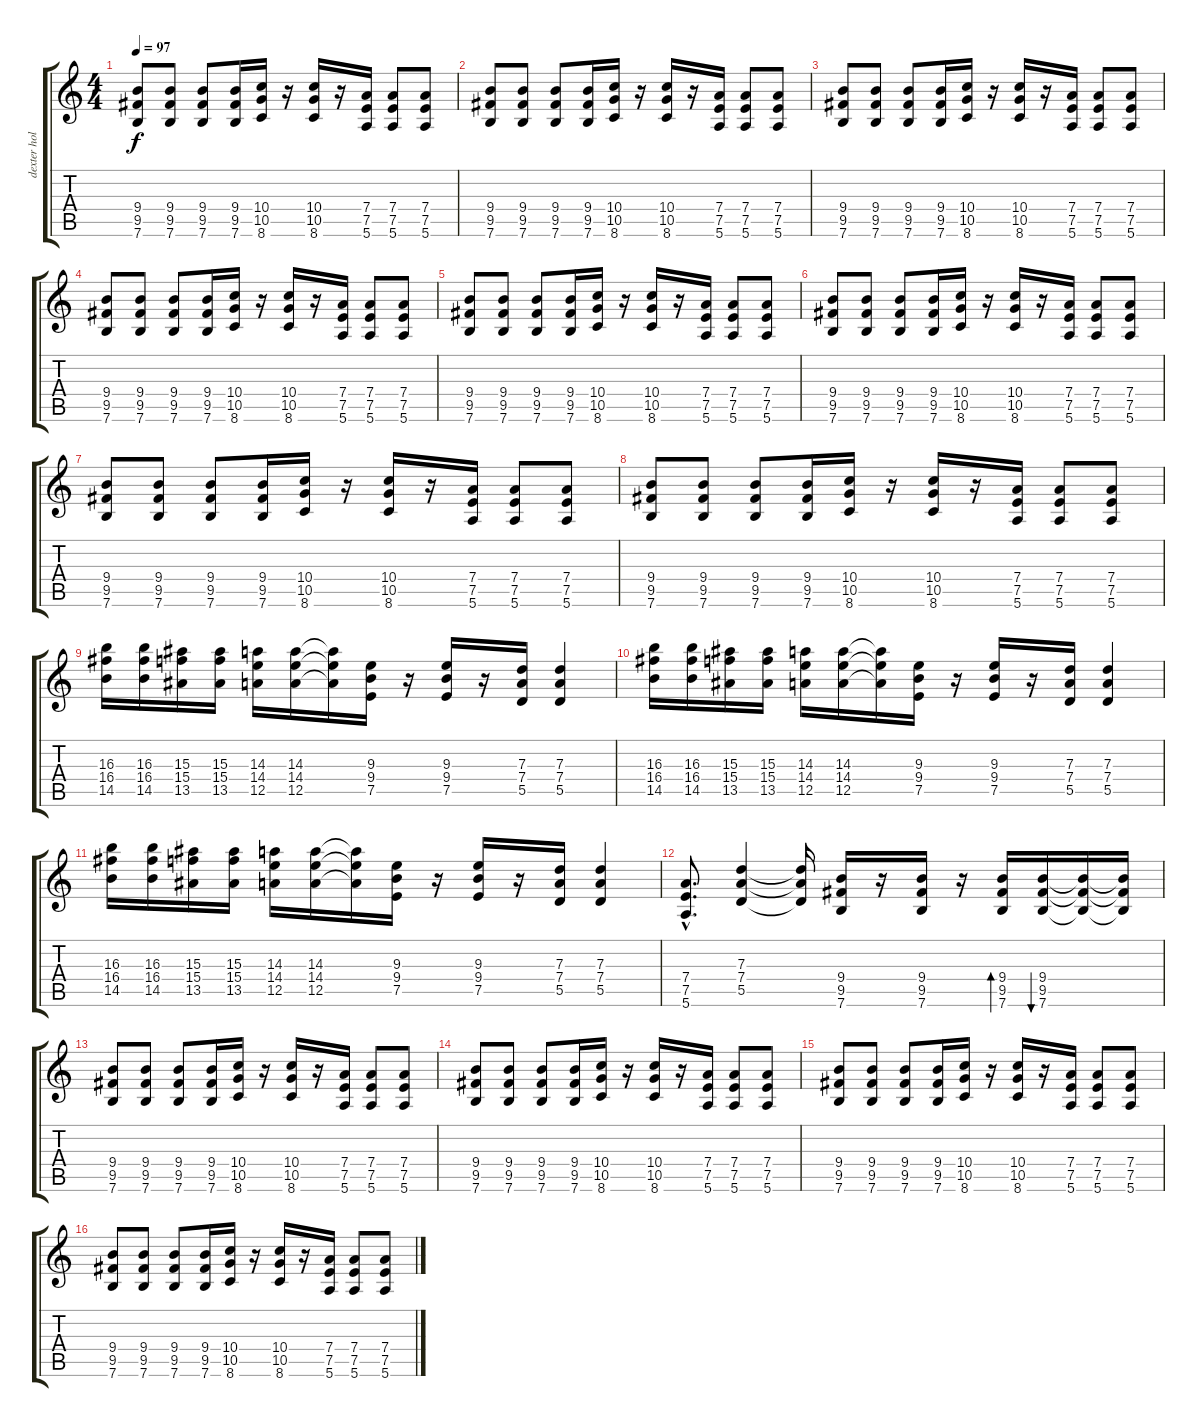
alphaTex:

\track ("dexter holland" "dexter hol") {instrument distortionguitar}
\staff {score tabs}
\tuning (E4 B3 G3 D3 A2 E2) {hide}
\ts (4 4)
\tempo 97
\clef g2
\ks c
(9.4 9.5 7.6).8{dy f instrument electricguitarmuted} (9.4 9.5 7.6).8 (9.4 9.5 7.6).8 (9.4 9.5 7.6).16 (10.4 10.5 8.6).16 r.16 (10.4 10.5 8.6).16 r.16 (7.4 7.5 5.6).16 (7.4 7.5 5.6).8 (7.4 7.5 5.6).8 |
(9.4 9.5 7.6).8{instrument electricguitarmuted} (9.4 9.5 7.6).8 (9.4 9.5 7.6).8 (9.4 9.5 7.6).16 (10.4 10.5 8.6).16 r.16 (10.4 10.5 8.6).16 r.16 (7.4 7.5 5.6).16 (7.4 7.5 5.6).8 (7.4 7.5 5.6).8 |
(9.4 9.5 7.6).8{instrument electricguitarmuted} (9.4 9.5 7.6).8 (9.4 9.5 7.6).8 (9.4 9.5 7.6).16 (10.4 10.5 8.6).16 r.16 (10.4 10.5 8.6).16 r.16 (7.4 7.5 5.6).16 (7.4 7.5 5.6).8 (7.4 7.5 5.6).8 |
(9.4 9.5 7.6).8{instrument electricguitarmuted} (9.4 9.5 7.6).8 (9.4 9.5 7.6).8 (9.4 9.5 7.6).16 (10.4 10.5 8.6).16 r.16 (10.4 10.5 8.6).16 r.16 (7.4 7.5 5.6).16 (7.4 7.5 5.6).8 (7.4 7.5 5.6).8 |
(9.4 9.5 7.6).8{instrument electricguitarmuted} (9.4 9.5 7.6).8 (9.4 9.5 7.6).8 (9.4 9.5 7.6).16 (10.4 10.5 8.6).16 r.16 (10.4 10.5 8.6).16 r.16 (7.4 7.5 5.6).16 (7.4 7.5 5.6).8 (7.4 7.5 5.6).8 |
(9.4 9.5 7.6).8{instrument electricguitarmuted} (9.4 9.5 7.6).8 (9.4 9.5 7.6).8 (9.4 9.5 7.6).16 (10.4 10.5 8.6).16 r.16 (10.4 10.5 8.6).16 r.16 (7.4 7.5 5.6).16 (7.4 7.5 5.6).8 (7.4 7.5 5.6).8 |
(9.4 9.5 7.6).8{instrument electricguitarmuted} (9.4 9.5 7.6).8 (9.4 9.5 7.6).8 (9.4 9.5 7.6).16 (10.4 10.5 8.6).16 r.16 (10.4 10.5 8.6).16 r.16 (7.4 7.5 5.6).16 (7.4 7.5 5.6).8 (7.4 7.5 5.6).8 |
(9.4 9.5 7.6).8{instrument electricguitarmuted} (9.4 9.5 7.6).8 (9.4 9.5 7.6).8 (9.4 9.5 7.6).16 (10.4 10.5 8.6).16 r.16 (10.4 10.5 8.6).16 r.16 (7.4 7.5 5.6).16{instrument distortionguitar} (7.4 7.5 5.6).8 (7.4 7.5 5.6).8 |
(16.3 16.4 14.5).16 (16.3 16.4 14.5).16 (15.3 15.4 13.5).16 (15.3 15.4 13.5).16 (14.3 14.4 12.5).16 (14.3 14.4 12.5).16 (14.3{t} 14.4{t} 12.5{t}).16 (9.3 9.4 7.5).16 r.16 (9.3 9.4 7.5).16 r.16 (7.3 7.4 5.5).16 (7.3 7.4 5.5).4 |
(16.3 16.4 14.5).16 (16.3 16.4 14.5).16 (15.3 15.4 13.5).16 (15.3 15.4 13.5).16 (14.3 14.4 12.5).16 (14.3 14.4 12.5).16 (14.3{t} 14.4{t} 12.5{t}).16 (9.3 9.4 7.5).16 r.16 (9.3 9.4 7.5).16 r.16 (7.3 7.4 5.5).16 (7.3 7.4 5.5).4 |
(16.3 16.4 14.5).16 (16.3 16.4 14.5).16 (15.3 15.4 13.5).16 (15.3 15.4 13.5).16 (14.3 14.4 12.5).16 (14.3 14.4 12.5).16 (14.3{t} 14.4{t} 12.5{t}).16 (9.3 9.4 7.5).16 r.16 (9.3 9.4 7.5).16 r.16 (7.3 7.4 5.5).16 (7.3 7.4 5.5).4 |
(7.4{hac} 7.5{hac} 5.6{hac}).8{d} (7.3 7.4 5.5).4 (7.3{t} 7.4{t} 5.5{t}).16 (9.4 9.5 7.6).16 r.16 (9.4 9.5 7.6).16 r.16 (9.4 9.5 7.6).16{bd 60} (9.4 9.5 7.6).16{bu 60} (9.4{t} 9.5{t} 7.6{t}).16 (9.4{t} 9.5{t} 7.6{t}).16 |
(9.4 9.5 7.6).8 (9.4 9.5 7.6).8 (9.4 9.5 7.6).8 (9.4 9.5 7.6).16 (10.4 10.5 8.6).16 r.16 (10.4 10.5 8.6).16 r.16 (7.4 7.5 5.6).16 (7.4 7.5 5.6).8 (7.4 7.5 5.6).8 |
(9.4 9.5 7.6).8 (9.4 9.5 7.6).8 (9.4 9.5 7.6).8 (9.4 9.5 7.6).16 (10.4 10.5 8.6).16 r.16 (10.4 10.5 8.6).16 r.16 (7.4 7.5 5.6).16 (7.4 7.5 5.6).8 (7.4 7.5 5.6).8 |
(9.4 9.5 7.6).8{instrument electricguitarmuted} (9.4 9.5 7.6).8 (9.4 9.5 7.6).8 (9.4 9.5 7.6).16 (10.4 10.5 8.6).16 r.16 (10.4 10.5 8.6).16 r.16 (7.4 7.5 5.6).16 (7.4 7.5 5.6).8 (7.4 7.5 5.6).8 |
(9.4 9.5 7.6).8{instrument electricguitarmuted} (9.4 9.5 7.6).8 (9.4 9.5 7.6).8 (9.4 9.5 7.6).16 (10.4 10.5 8.6).16 r.16 (10.4 10.5 8.6).16 r.16 (7.4 7.5 5.6).16 (7.4 7.5 5.6).8 (7.4 7.5 5.6).8
